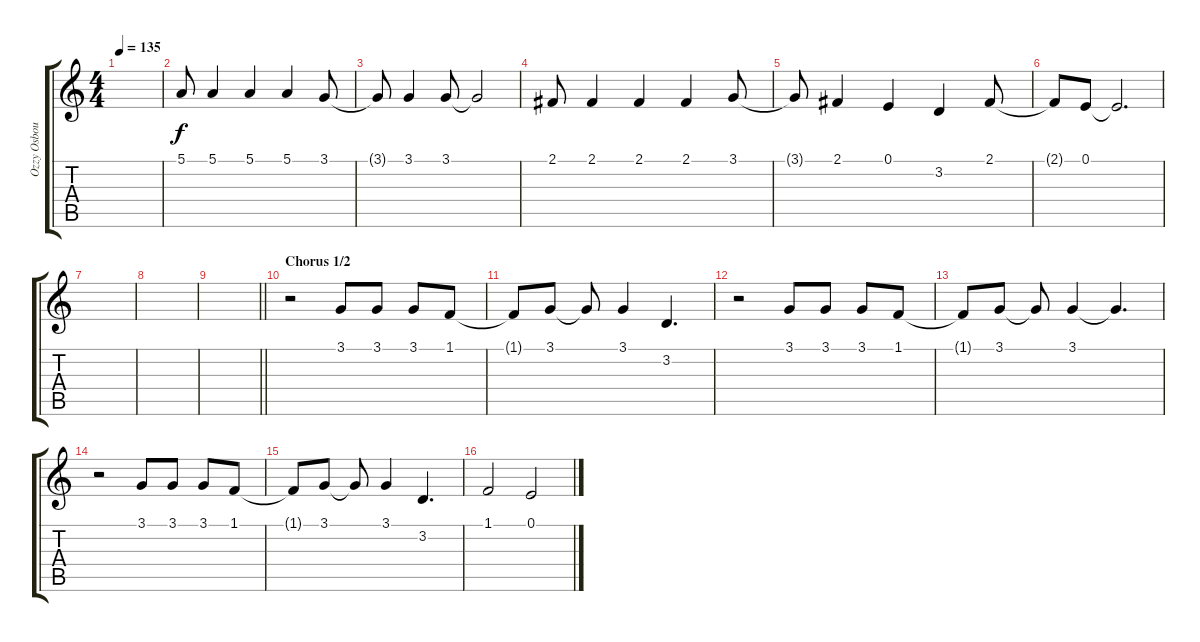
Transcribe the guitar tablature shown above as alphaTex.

\track ("Ozzy Osbourne (vocal)" "Ozzy Osbou") {instrument fx4atmosphere}
\staff {score tabs}
\tuning (E4 B3 G3 D3 A2 E2) {hide}
\ts (4 4)
\tempo 135
\clef g2
\ks c
|
5.1.8 5.1.4 5.1.4 5.1.4 3.1.8 |
3.1{t}.8 3.1.4 3.1.8 3.1{t}.2 |
2.1.8 2.1.4 2.1.4 2.1.4 3.1.8 |
3.1{t}.8 2.1.4 0.1.4 3.2.4 2.1.8 |
2.1{t}.8 0.1.8 0.1{t}.2{d} |
|
|
\barLineRight lightlight
|
\section ("" "Chorus 1/2")
r.2 3.1.8 3.1.8 3.1.8 1.1.8 |
1.1{t}.8 3.1.8 3.1{t}.8 3.1.4 3.2.4{d} |
r.2 3.1.8 3.1.8 3.1.8 1.1.8 |
1.1{t}.8 3.1.8 3.1{t}.8 3.1.4 3.1{t}.4{d} |
r.2 3.1.8 3.1.8 3.1.8 1.1.8 |
1.1{t}.8 3.1.8 3.1{t}.8 3.1.4 3.2.4{d} |
1.1.2 0.1.2
